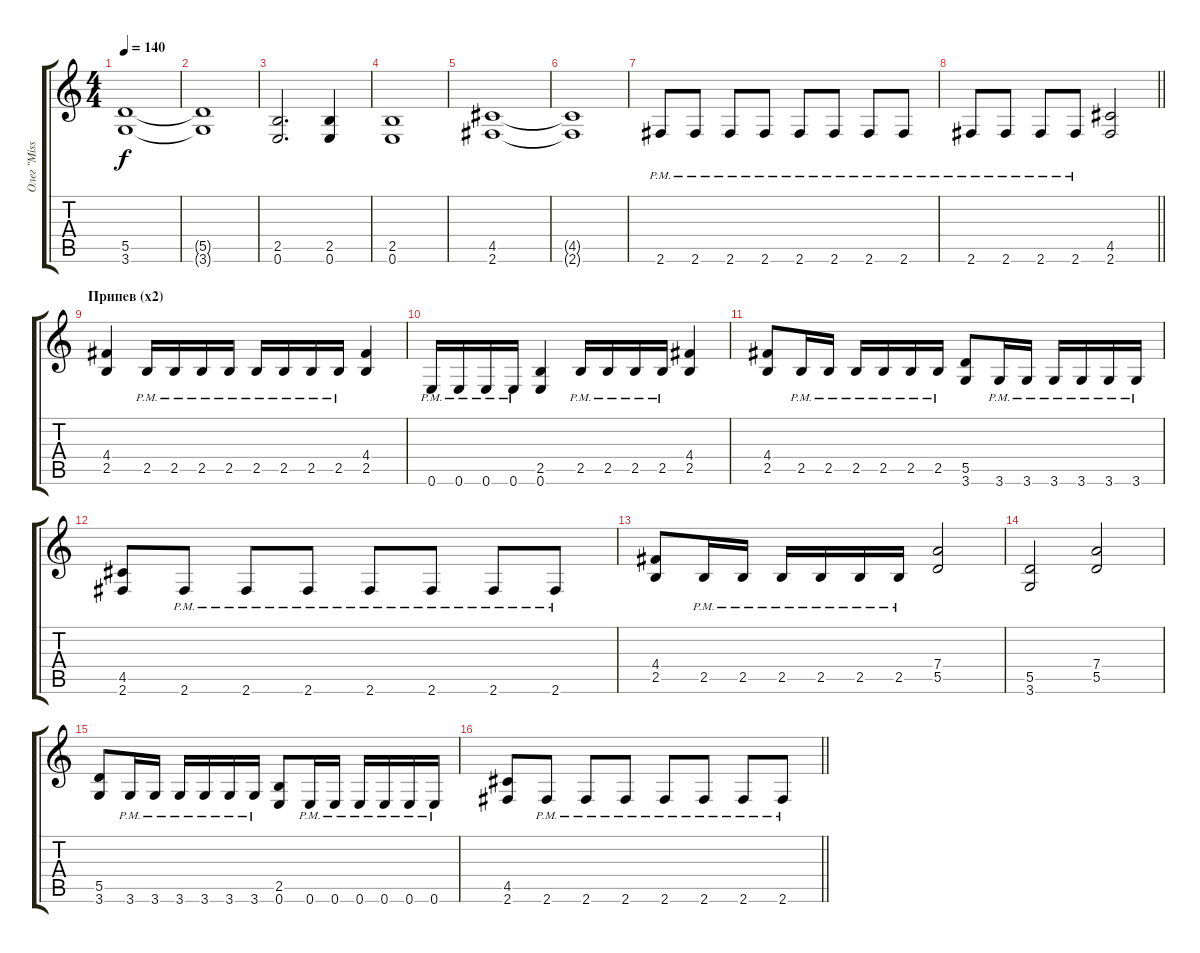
\track ("Олег \"Mission\" Мишин" "Олег \"Miss") {instrument overdrivenguitar}
\staff {score tabs}
\tuning (E4 B3 G3 D3 A2 E2) {hide}
\ts (4 4)
\tempo 140
\clef g2
\ks c
(5.5 3.6).1{dy f} |
(5.5{t} 3.6{t}).1 |
(2.5 0.6).2{d} (2.5 0.6).4 |
(2.5 0.6).1 |
(4.5 2.6).1 |
(4.5{t} 2.6{t}).1 |
2.6{pm}.8 2.6{pm}.8 2.6{pm}.8 2.6{pm}.8 2.6{pm}.8 2.6{pm}.8 2.6{pm}.8 2.6{pm}.8 |
\barLineRight lightlight
2.6{pm}.8 2.6{pm}.8 2.6{pm}.8 2.6{pm}.8 (4.5 2.6).2 |
\section ("" "Припев (x2)")
(4.4 2.5).4 2.5{pm}.16 2.5{pm}.16 2.5{pm}.16 2.5{pm}.16 2.5{pm}.16 2.5{pm}.16 2.5{pm}.16 2.5{pm}.16 (4.4 2.5).4 |
0.6{pm}.16 0.6{pm}.16 0.6{pm}.16 0.6{pm}.16 (2.5 0.6).4 2.5{pm}.16 2.5{pm}.16 2.5{pm}.16 2.5{pm}.16 (4.4 2.5).4 |
(4.4 2.5).8 2.5{pm}.16 2.5{pm}.16 2.5{pm}.16 2.5{pm}.16 2.5{pm}.16 2.5{pm}.16 (5.5 3.6).8 3.6{pm}.16 3.6{pm}.16 3.6{pm}.16 3.6{pm}.16 3.6{pm}.16 3.6{pm}.16 |
(4.5 2.6).8 2.6{pm}.8 2.6{pm}.8 2.6{pm}.8 2.6{pm}.8 2.6{pm}.8 2.6{pm}.8 2.6{pm}.8 |
(4.4 2.5).8 2.5{pm}.16 2.5{pm}.16 2.5{pm}.16 2.5{pm}.16 2.5{pm}.16 2.5{pm}.16 (7.4 5.5).2 |
(5.5 3.6).2 (7.4 5.5).2 |
(5.5 3.6).8 3.6{pm}.16 3.6{pm}.16 3.6{pm}.16 3.6{pm}.16 3.6{pm}.16 3.6{pm}.16 (2.5 0.6).8 0.6{pm}.16 0.6{pm}.16 0.6{pm}.16 0.6{pm}.16 0.6{pm}.16 0.6{pm}.16 |
\barLineRight lightlight
(4.5 2.6).8 2.6{pm}.8 2.6{pm}.8 2.6{pm}.8 2.6{pm}.8 2.6{pm}.8 2.6{pm}.8 2.6{pm}.8
